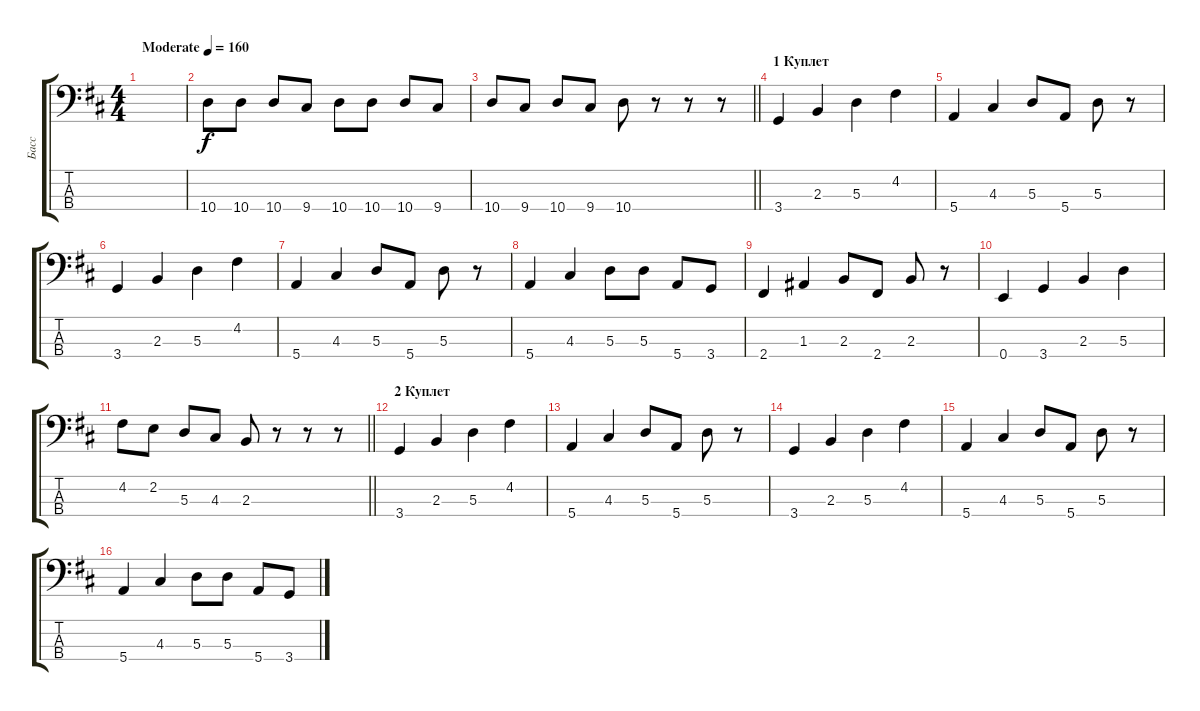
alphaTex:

\track ("Басс" "Басс") {instrument electricbassfinger}
\staff {score tabs}
\tuning (G2 D2 A1 E1) {hide}
\ts (4 4)
\tempo (160 "Moderate")
\clef f4
\ks d
|
10.4.8 10.4.8 10.4.8 9.4.8 10.4.8 10.4.8 10.4.8 9.4.8 |
\barLineRight lightlight
10.4.8 9.4.8 10.4.8 9.4.8 10.4.8 r.8 r.8 r.8 |
\section ("" "1 Куплет")
3.4.4 2.3.4 5.3.4 4.2.4 |
5.4.4 4.3.4 5.3.8 5.4.8 5.3.8 r.8 |
3.4.4 2.3.4 5.3.4 4.2.4 |
5.4.4 4.3.4 5.3.8 5.4.8 5.3.8 r.8 |
5.4.4 4.3.4 5.3.8 5.3.8 5.4.8 3.4.8 |
2.4.4 1.3.4 2.3.8 2.4.8 2.3.8 r.8 |
0.4.4 3.4.4 2.3.4 5.3.4 |
\barLineRight lightlight
4.2.8 2.2.8 5.3.8 4.3.8 2.3.8 r.8 r.8 r.8 |
\section ("" "2 Куплет")
3.4.4 2.3.4 5.3.4 4.2.4 |
5.4.4 4.3.4 5.3.8 5.4.8 5.3.8 r.8 |
3.4.4 2.3.4 5.3.4 4.2.4 |
5.4.4 4.3.4 5.3.8 5.4.8 5.3.8 r.8 |
5.4.4 4.3.4 5.3.8 5.3.8 5.4.8 3.4.8
